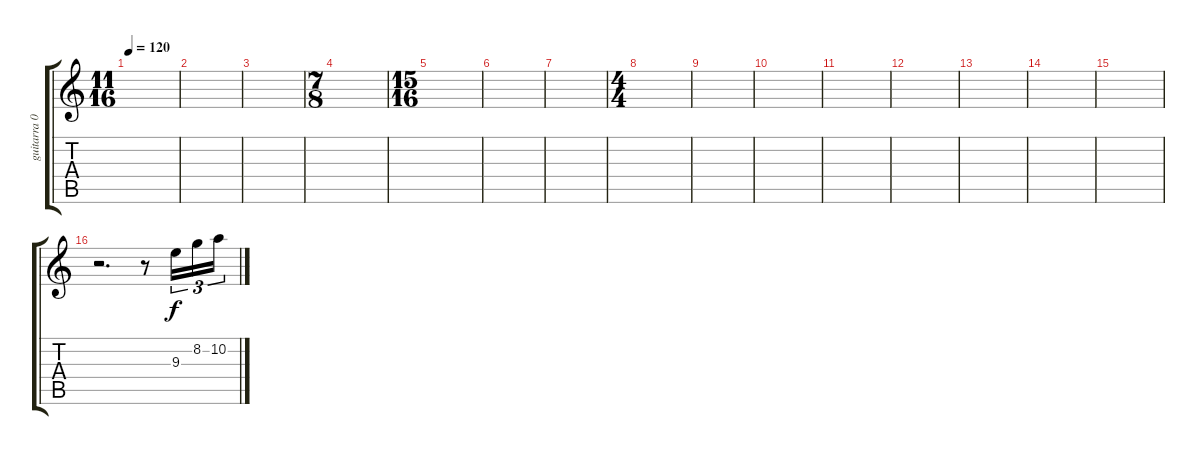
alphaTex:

\track ("guitarra 03" "guitarra 0") {instrument distortionguitar}
\staff {score tabs}
\tuning (E4 B3 G3 D3 A2 D2) {hide}
\ts (11 16)
\tempo 120
\clef g2
\ks c
|
|
|
\ts (7 8)
|
\ts (15 16)
|
|
|
\ts (4 4)
|
|
|
|
|
|
|
|
r.2{d} r.8 9.3.16{tu (3 2)} 8.2.16{tu (3 2)} 10.2.16{tu (3 2)}
